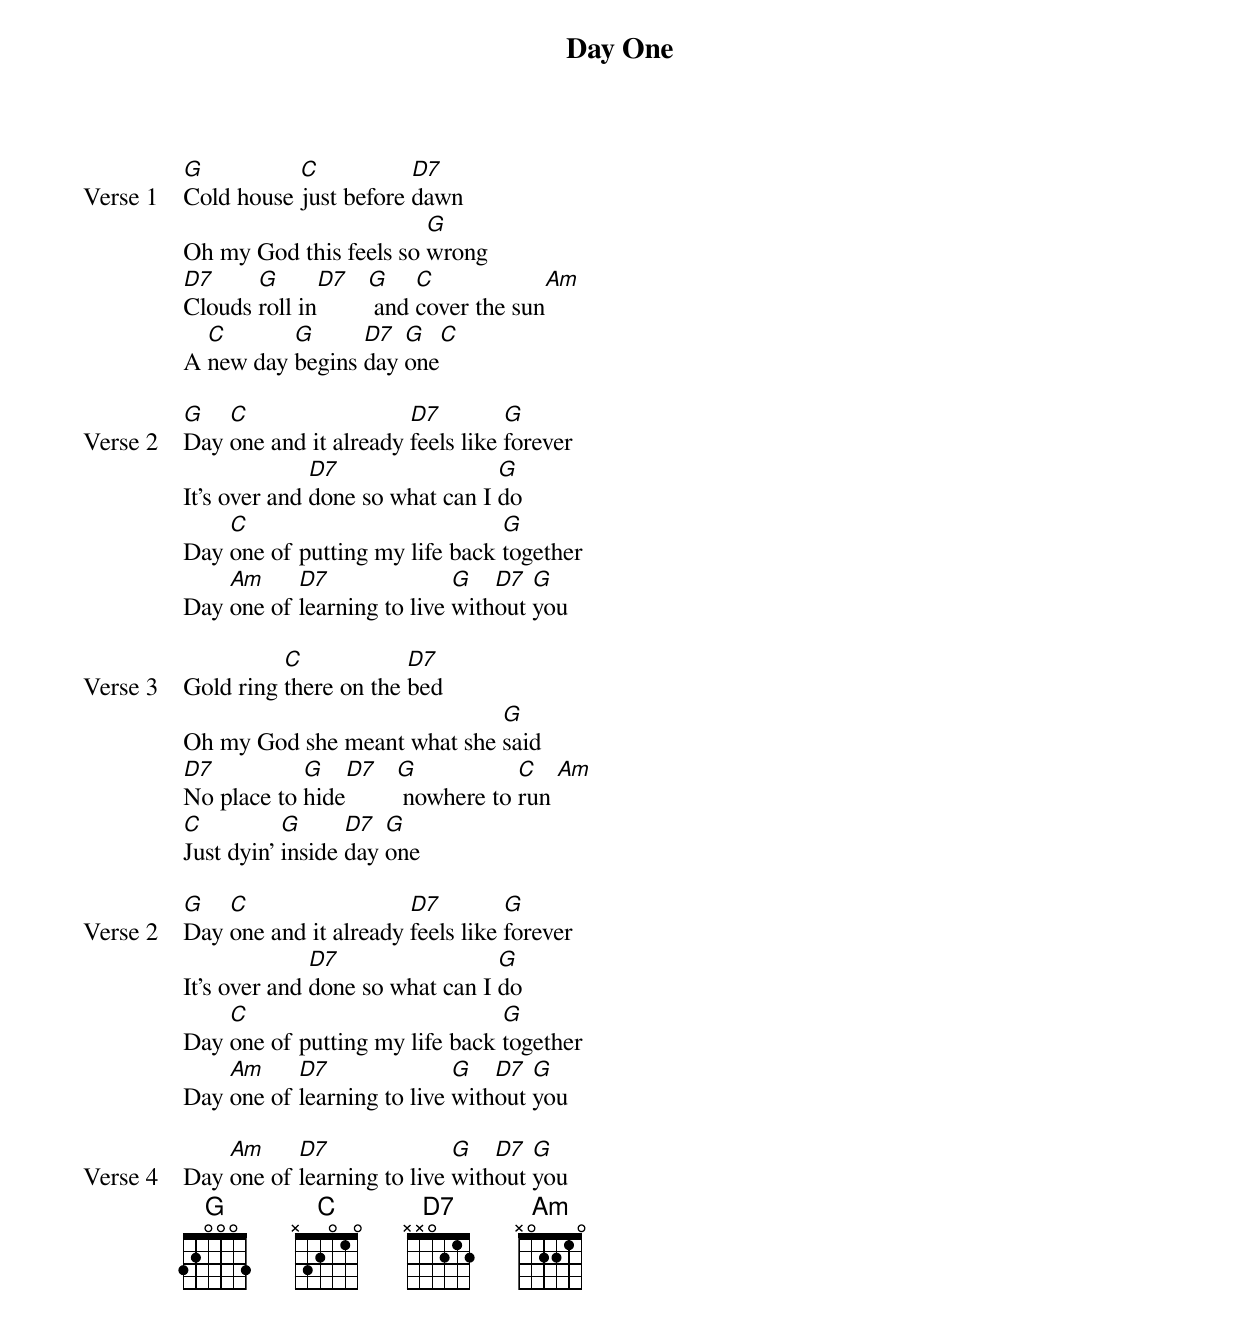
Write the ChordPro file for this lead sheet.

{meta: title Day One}
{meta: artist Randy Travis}
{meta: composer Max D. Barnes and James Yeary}

{start_of_verse: Verse 1}
[G]Cold house [C]just before [D7]dawn
Oh my God this feels so [G]wrong
[D7]Clouds [G]roll in[D7]   [G] and [C]cover the sun[Am]
A [C]new day [G]begins [D7]day [G]one[C]
{end_of_verse}

{start_of_verse: Verse 2}
[G]Day [C]one and it already [D7]feels like [G]forever
It's over and [D7]done so what can I [G]do
Day [C]one of putting my life back [G]together
Day [Am]one of [D7]learning to live [G]with[D7]out [G]you
{end_of_verse}

{start_of_verse: Verse 3}
Gold ring [C]there on the [D7]bed
Oh my God she meant what she [G]said
[D7]No place to [G]hide[D7]   [G] nowhere to [C]run [Am]
[C]Just dyin' [G]inside [D7]day [G]one
{end_of_verse}

{start_of_verse: Verse 2}
[G]Day [C]one and it already [D7]feels like [G]forever
It's over and [D7]done so what can I [G]do
Day [C]one of putting my life back [G]together
Day [Am]one of [D7]learning to live [G]with[D7]out [G]you
{end_of_verse}

{start_of_verse: Verse 4}
Day [Am]one of [D7]learning to live [G]with[D7]out [G]you
{end_of_verse}
